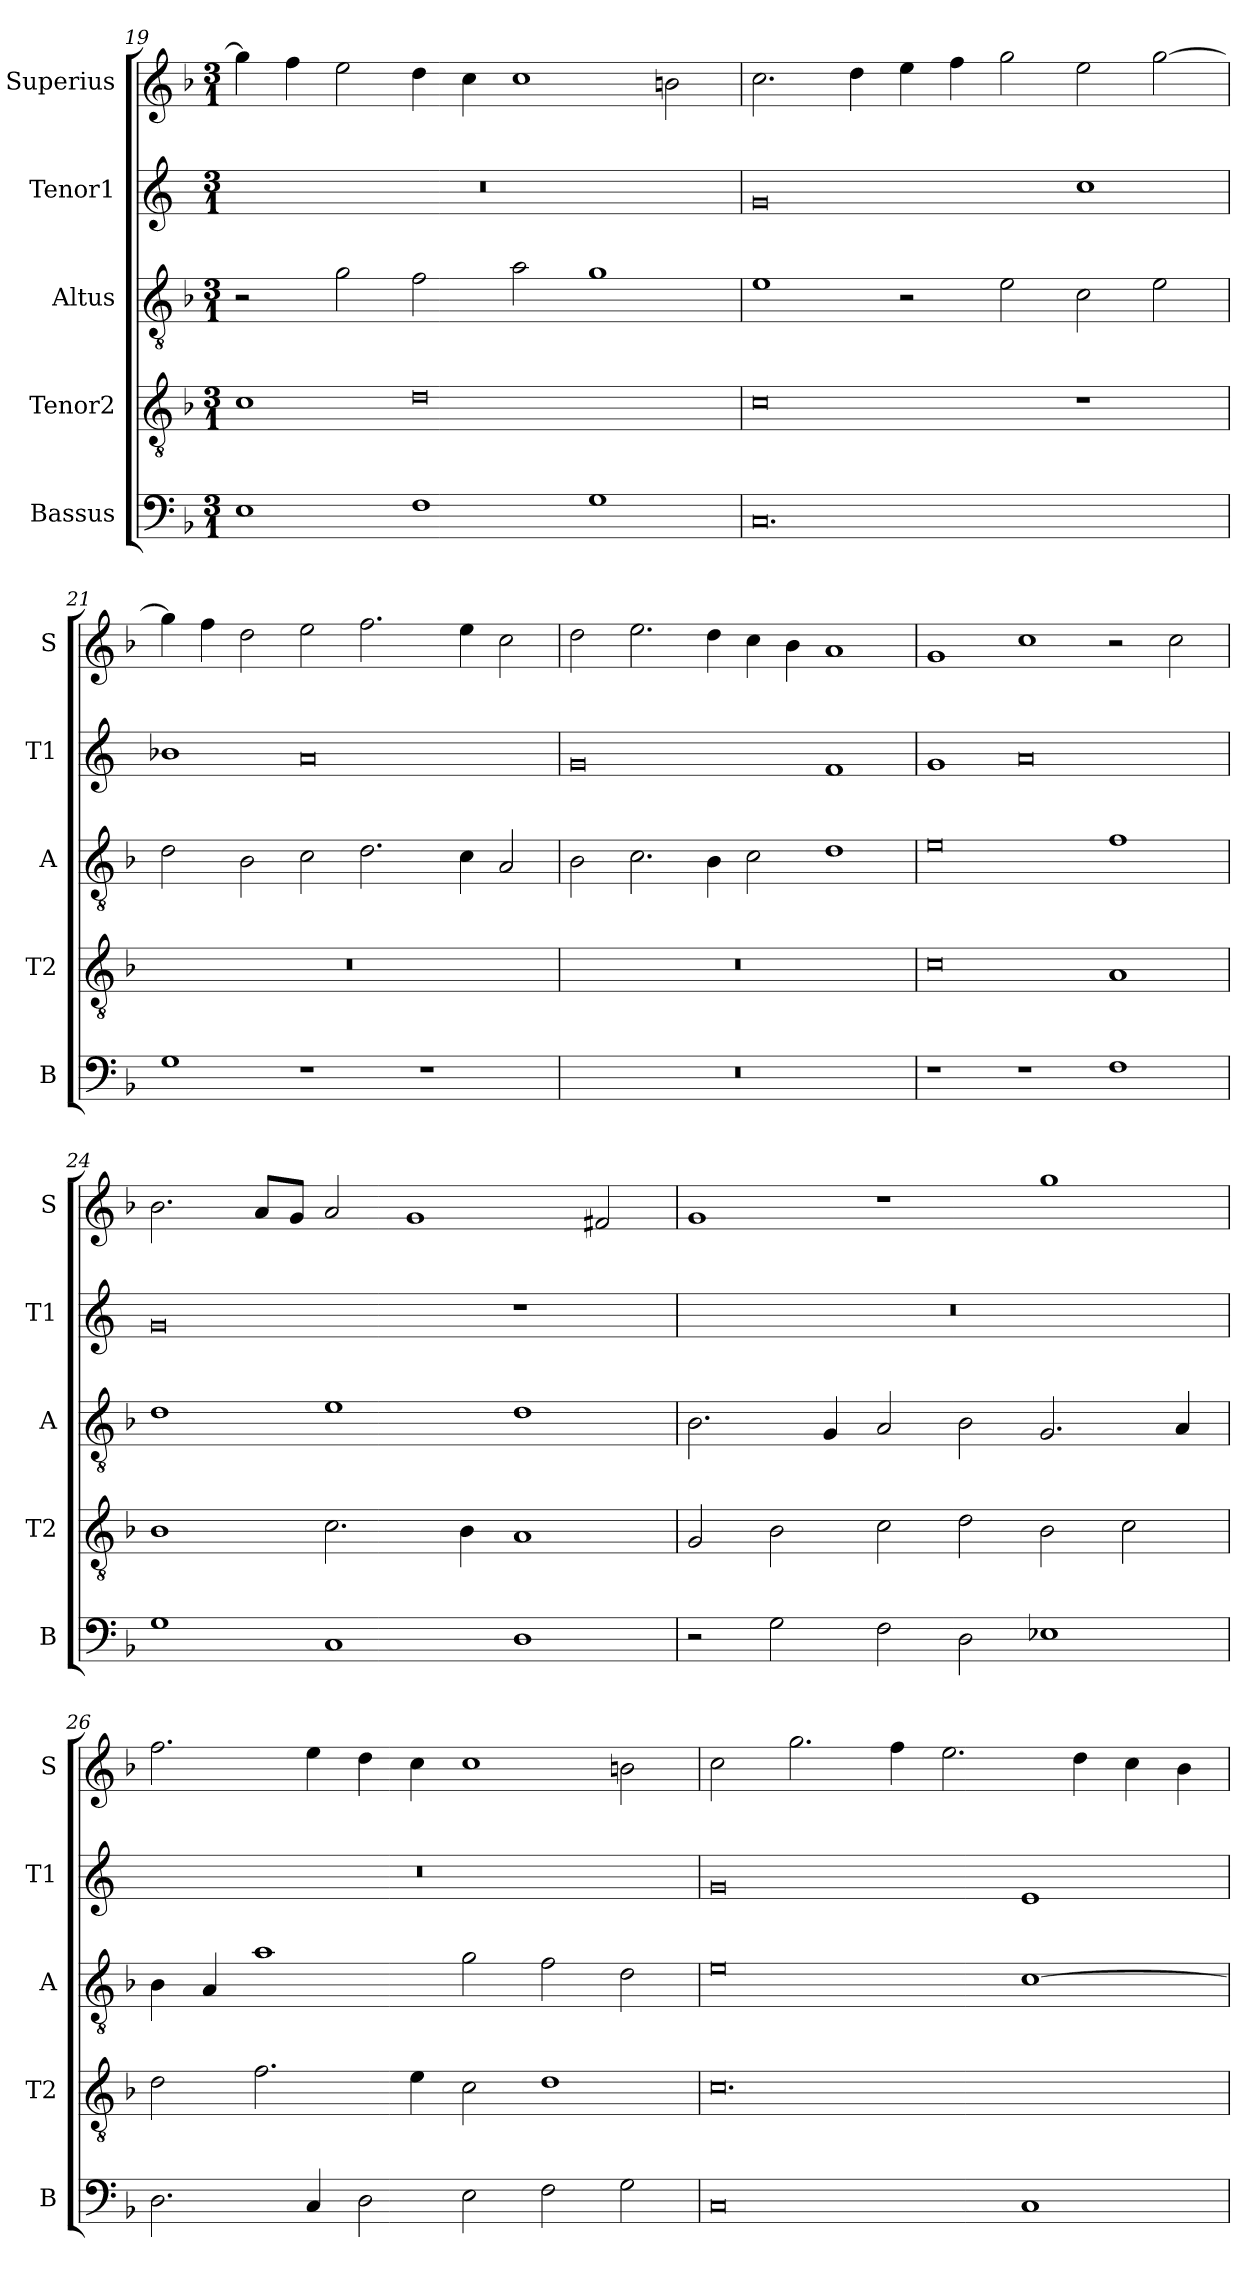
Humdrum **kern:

**kern	**kern	**kern	**kern	**kern
*part5	*part4	*part3	*part2	*part1
*staff5	*staff4	*staff3	*staff2	*staff1
*I"Bassus	*I"Tenor2	*I"Altus	*I"Tenor1	*I"Superius
*I'B	*I'T2	*I'A	*I'T1	*I'S
*clefF4	*clefGv2	*clefGv2	*clefG2	*clefG2
*k[b-]	*k[b-]	*k[b-]	*k[]	*k[b-]
*M3/1	*M3/1	*M3/1	*M3/1	*M3/1
=19	=19	=19	=19	=19
1E	1c	2r	0.r	4gg\]
.	.	.	.	4ff\
.	.	2g\	.	2ee\
1F	0d	2f\	.	4dd\
.	.	.	.	4cc\
.	.	2a\	.	1cc
1G	.	1g	.	.
.	.	.	.	2bn\
=20	=20	=20	=20	=20
0.C	0c	1e	0g	2.cc\
.	.	.	.	4dd\
.	.	2r	.	4ee\
.	.	.	.	4ff\
.	.	2e\	.	2gg\
.	1r	2c\	1cc	2ee\
.	.	2e\	.	[2gg\
=21	=21	=21	=21	=21
1G	0.r	2d\	1b-X	4gg\]
.	.	.	.	4ff\
.	.	2B-\	.	2dd\
1r	.	2c\	0a	2ee\
.	.	2.d\	.	2.ff\
1r	.	.	.	.
.	.	4c\	.	4ee\
.	.	2A/	.	2cc\
=22	=22	=22	=22	=22
0.r	0.r	2B-\	0g	2dd\
.	.	2.c\	.	2.ee\
.	.	4B-\	.	4dd\
.	.	2c\	.	4cc\
.	.	.	.	4b-\
.	.	1d	1f	1a
=23	=23	=23	=23	=23
1r	0c	0e	1g	1g
1r	.	.	0a	1cc
1F	1A	1f	.	2r
.	.	.	.	2cc\
=24	=24	=24	=24	=24
1G	1B-	1d	0g	2.b-\
.	.	.	.	8a/L
.	.	.	.	8g/J
1C	2.c\	1e	.	2a/
.	.	.	.	1g
.	4B-\	.	.	.
1D	1A	1d	1r	.
.	.	.	.	2f#X/
=25	=25	=25	=25	=25
2r	2G/	2.B-\	0.r	1g
2G\	2B-\	.	.	.
.	.	4G/	.	.
2F\	2c\	2A/	.	1r
2D\	2d\	2B-\	.	.
1E-X	2B-\	2.G/	.	1gg
.	2c\	.	.	.
.	.	4A/	.	.
=26	=26	=26	=26	=26
2.D\	2d\	4B-\	0.r	2.ff\
.	.	4A/	.	.
.	2.f\	1a	.	.
4C/	.	.	.	4ee\
2D\	.	.	.	4dd\
.	4e\	.	.	4cc\
2E\	2c\	2g\	.	1cc
2F\	1d	2f\	.	.
2G\	.	2d\	.	2bn\
=27	=27	=27	=27	=27
0C	0.c	0e	0g	2cc\
.	.	.	.	2.gg\
.	.	.	.	4ff\
.	.	.	.	2.ee\
1C	.	[1c	1e	.
.	.	.	.	4dd\
.	.	.	.	4cc\
.	.	.	.	4b-\
=	=	=	=	=
*-	*-	*-	*-	*-
